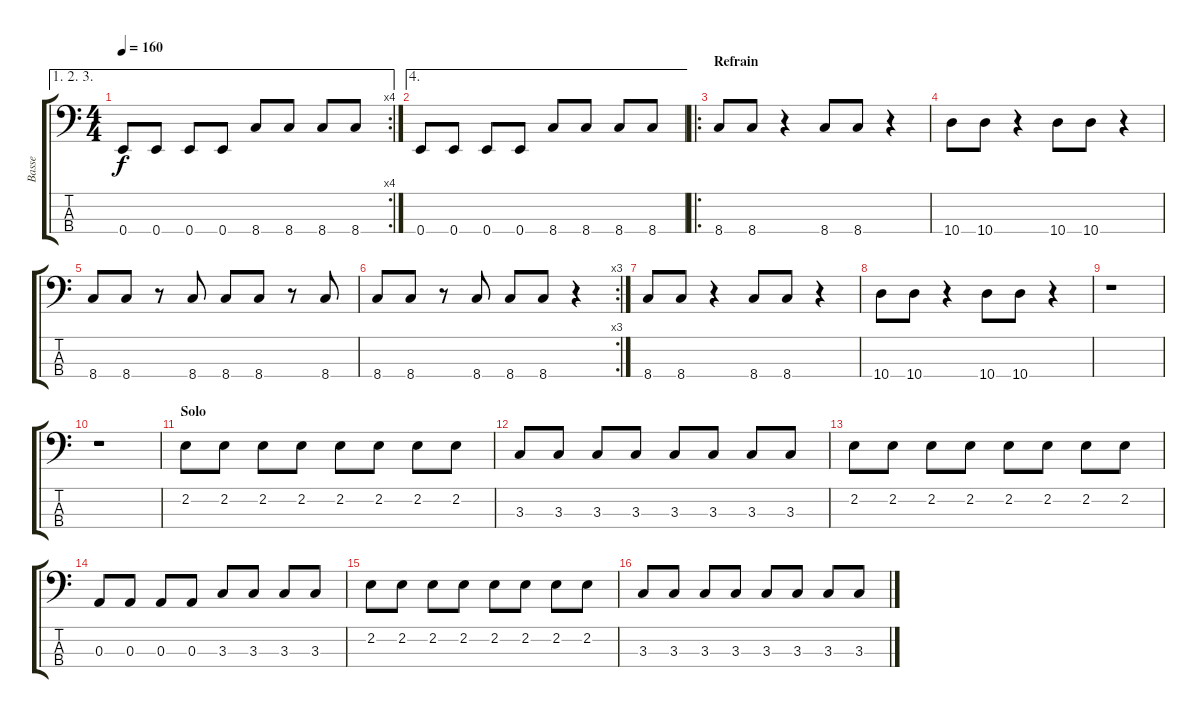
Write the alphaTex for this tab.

\track ("Basse" "Basse") {instrument electricbassfinger}
\staff {score tabs}
\tuning (G2 D2 A1 E1) {hide}
\ae (1 2 3)
\rc 4
\ts (4 4)
\tempo 160
\clef f4
\ks c
0.4.8{dy f} 0.4.8 0.4.8 0.4.8 8.4.8 8.4.8 8.4.8 8.4.8 |
\ae 4
0.4.8 0.4.8 0.4.8 0.4.8 8.4.8 8.4.8 8.4.8 8.4.8 |
\ro
\section ("" "Refrain")
8.4.8 8.4.8 r.4 8.4.8 8.4.8 r.4 |
10.4.8 10.4.8 r.4 10.4.8 10.4.8 r.4 |
8.4.8 8.4.8 r.8 8.4.8 8.4.8 8.4.8 r.8 8.4.8 |
\rc 3
8.4.8 8.4.8 r.8 8.4.8 8.4.8 8.4.8 r.4 |
8.4.8 8.4.8 r.4 8.4.8 8.4.8 r.4 |
10.4.8 10.4.8 r.4 10.4.8 10.4.8 r.4 |
r.1 |
r.1 |
\section ("" "Solo")
2.2.8 2.2.8 2.2.8 2.2.8 2.2.8 2.2.8 2.2.8 2.2.8 |
3.3.8 3.3.8 3.3.8 3.3.8 3.3.8 3.3.8 3.3.8 3.3.8 |
2.2.8 2.2.8 2.2.8 2.2.8 2.2.8 2.2.8 2.2.8 2.2.8 |
0.3.8 0.3.8 0.3.8 0.3.8 3.3.8 3.3.8 3.3.8 3.3.8 |
2.2.8 2.2.8 2.2.8 2.2.8 2.2.8 2.2.8 2.2.8 2.2.8 |
3.3.8 3.3.8 3.3.8 3.3.8 3.3.8 3.3.8 3.3.8 3.3.8
